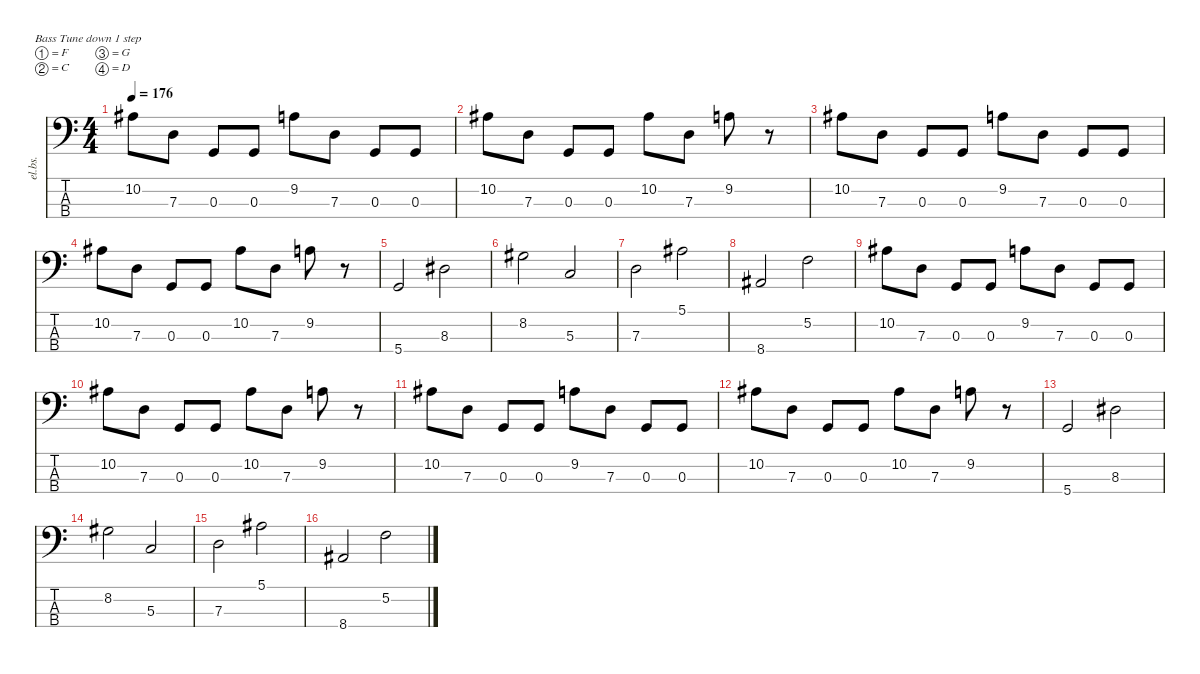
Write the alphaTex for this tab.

\defaultSystemsLayout 4
\hideDynamics
\bracketExtendMode nobrackets
\track ("Kelly Conlon " "el.bs.") {instrument electricbassfinger}
\staff {score tabs}
\tuning (F2 C2 G1 D1)
\ts (4 4)
\tempo 176
\clef f4
\ks c
10.2{acc #}.8{dy f} 7.3.8 0.3.8 0.3.8 9.2.8 7.3.8 0.3.8 0.3.8 |
10.2{acc #}.8 7.3.8 0.3.8 0.3.8 10.2{acc #}.8 7.3.8 9.2.8 r.8 |
10.2{acc #}.8 7.3.8 0.3.8 0.3.8 9.2.8 7.3.8 0.3.8 0.3.8 |
10.2{acc #}.8 7.3.8 0.3.8 0.3.8 10.2{acc #}.8 7.3.8 9.2.8 r.8 |
5.4.2 8.3{acc #}.2 |
8.2{acc #}.2 5.3.2 |
7.3.2 5.1{acc #}.2 |
8.4{acc #}.2 5.2.2 |
10.2{acc #}.8 7.3.8 0.3.8 0.3.8 9.2.8 7.3.8 0.3.8 0.3.8 |
10.2{acc #}.8 7.3.8 0.3.8 0.3.8 10.2{acc #}.8 7.3.8 9.2.8 r.8 |
10.2{acc #}.8 7.3.8 0.3.8 0.3.8 9.2.8 7.3.8 0.3.8 0.3.8 |
10.2{acc #}.8 7.3.8 0.3.8 0.3.8 10.2{acc #}.8 7.3.8 9.2.8 r.8 |
5.4.2 8.3{acc #}.2 |
8.2{acc #}.2 5.3.2 |
7.3.2 5.1{acc #}.2 |
8.4{acc #}.2 5.2.2
